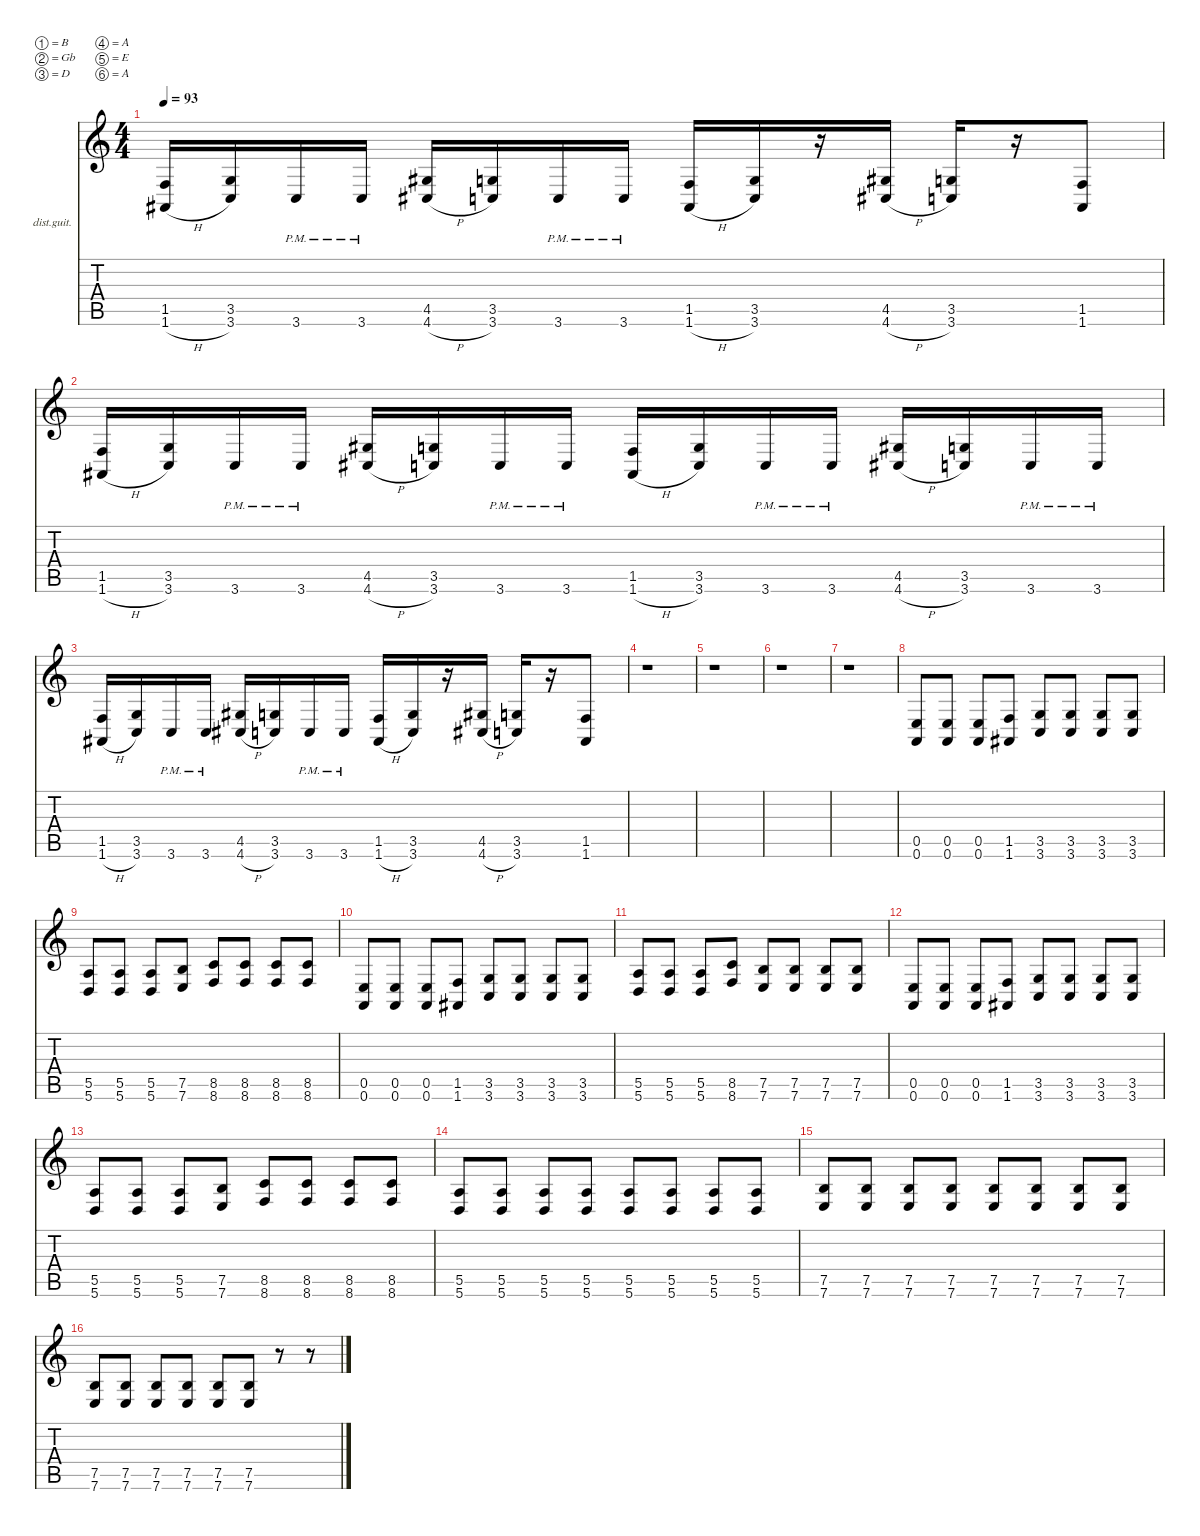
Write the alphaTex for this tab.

\defaultSystemsLayout 2
\hideDynamics
\bracketExtendMode nobrackets
\firstSystemTrackNameOrientation horizontal
\otherSystemsTrackNameOrientation horizontal
\track ("Rhythm Guitar" "dist.guit.") {instrument distortionguitar}
\staff {score tabs}
\tuning (B3 Gb3 D3 A2 E2 A1)
\ts (4 4)
\scale
1.03701
\tempo 93
\accidentals auto
\clef g2
\ottava regular
\simile none
\ks c
(1.5 1.6{h acc #}).16{dy f beam Up} (3.5 3.6).16{beam Up} 3.6{pm}.16{beam Up} 3.6{pm}.16{beam Up} (4.5{acc #} 4.6{h acc #}).16{beam Up} (3.5 3.6).16{beam Up} 3.6{pm}.16{beam Up} 3.6{pm}.16{beam Up} (1.5 1.6{h acc #}).16{beam Up} (3.5 3.6).16{beam Up} r.16{beam Up} (4.5{acc #} 4.6{h acc #}).16{beam Up} (3.5 3.6).16{beam Up} r.16{beam Up} (1.5 1.6{acc #}).8{beam Up} |
\scale
0.96299 (1.5 1.6{h acc #}).16{instrument distortionguitar beam Up} (3.5 3.6).16{beam Up} 3.6{pm}.16{beam Up} 3.6{pm}.16{beam Up} (4.5{acc #} 4.6{h acc #}).16{beam Up} (3.5 3.6).16{beam Up} 3.6{pm}.16{beam Up} 3.6{pm}.16{beam Up} (1.5 1.6{h acc #}).16{beam Up} (3.5 3.6).16{beam Up} 3.6{pm}.16{beam Up} 3.6{pm}.16{beam Up} (4.5{acc #} 4.6{h acc #}).16{beam Up} (3.5 3.6).16{beam Up} 3.6{pm}.16{beam Up} 3.6{pm}.16{beam Up} |
\scale
1.03175 (1.5 1.6{h acc #}).16{beam Up} (3.5 3.6).16{beam Up} 3.6{pm}.16{beam Up} 3.6{pm}.16{beam Up} (4.5{acc #} 4.6{h acc #}).16{beam Up} (3.5 3.6).16{beam Up} 3.6{pm}.16{beam Up} 3.6{pm}.16{beam Up} (1.5 1.6{h acc #}).16{beam Up} (3.5 3.6).16{beam Up} r.16{beam Up} (4.5{acc #} 4.6{h acc #}).16{beam Up} (3.5 3.6).16{beam Up} r.16{beam Up} (1.5 1.6{acc #}).8{beam Up} |
\scale
0.968253 r.1{beam Down} |
\scale
1.03175 r.1{beam Down} |
\scale
0.968253 r.1{beam Down} |
\scale
1.03175 r.1{beam Down} |
\scale
0.968253 (0.5 0.6).8{beam Up} (0.5 0.6).8{beam Up} (0.5 0.6).8{beam Up} (1.5 1.6{acc #}).8{beam Up} (3.5 3.6).8{beam Up} (3.5 3.6).8{beam Up} (3.5 3.6).8{beam Up} (3.5 3.6).8{beam Up} |
\scale
1.03175 (5.5 5.6).8{beam Up} (5.5 5.6).8{beam Up} (5.5 5.6).8{beam Up} (7.5 7.6).8{beam Up} (8.5 8.6).8{beam Up} (8.5 8.6).8{beam Up} (8.5 8.6).8{beam Up} (8.5 8.6).8{beam Up} |
\scale
0.968253 (0.5 0.6).8{beam Up} (0.5 0.6).8{beam Up} (0.5 0.6).8{beam Up} (1.5 1.6{acc #}).8{beam Up} (3.5 3.6).8{beam Up} (3.5 3.6).8{beam Up} (3.5 3.6).8{beam Up} (3.5 3.6).8{beam Up} |
\scale
1.03175 (5.5 5.6).8{beam Up} (5.5 5.6).8{beam Up} (5.5 5.6).8{beam Up} (8.5 8.6).8{beam Up} (7.5 7.6).8{beam Up} (7.5 7.6).8{beam Up} (7.5 7.6).8{beam Up} (7.5 7.6).8{beam Up} |
\scale
0.968253 (0.5 0.6).8{beam Up} (0.5 0.6).8{beam Up} (0.5 0.6).8{beam Up} (1.5 1.6{acc #}).8{beam Up} (3.5 3.6).8{beam Up} (3.5 3.6).8{beam Up} (3.5 3.6).8{beam Up} (3.5 3.6).8{beam Up} |
\scale
1.03175 (5.5 5.6).8{beam Up} (5.5 5.6).8{beam Up} (5.5 5.6).8{beam Up} (7.5 7.6).8{beam Up} (8.5 8.6).8{beam Up} (8.5 8.6).8{beam Up} (8.5 8.6).8{beam Up} (8.5 8.6).8{beam Up} |
\scale
0.968253 (5.5 5.6).8{beam Up} (5.5 5.6).8{beam Up} (5.5 5.6).8{beam Up} (5.5 5.6).8{beam Up} (5.5 5.6).8{beam Up} (5.5 5.6).8{beam Up} (5.5 5.6).8{beam Up} (5.5 5.6).8{beam Up} |
\scale
1.03175 (7.5 7.6).8{beam Up} (7.5 7.6).8{beam Up} (7.5 7.6).8{beam Up} (7.5 7.6).8{beam Up} (7.5 7.6).8{beam Up} (7.5 7.6).8{beam Up} (7.5 7.6).8{beam Up} (7.5 7.6).8{beam Up} |
\scale
0.968253 (7.5 7.6).8{beam Up} (7.5 7.6).8{beam Up} (7.5 7.6).8{beam Up} (7.5 7.6).8{beam Up} (7.5 7.6).8{beam Up} (7.5 7.6).8{beam Up} r.8{beam Up} r.8{beam Up}
